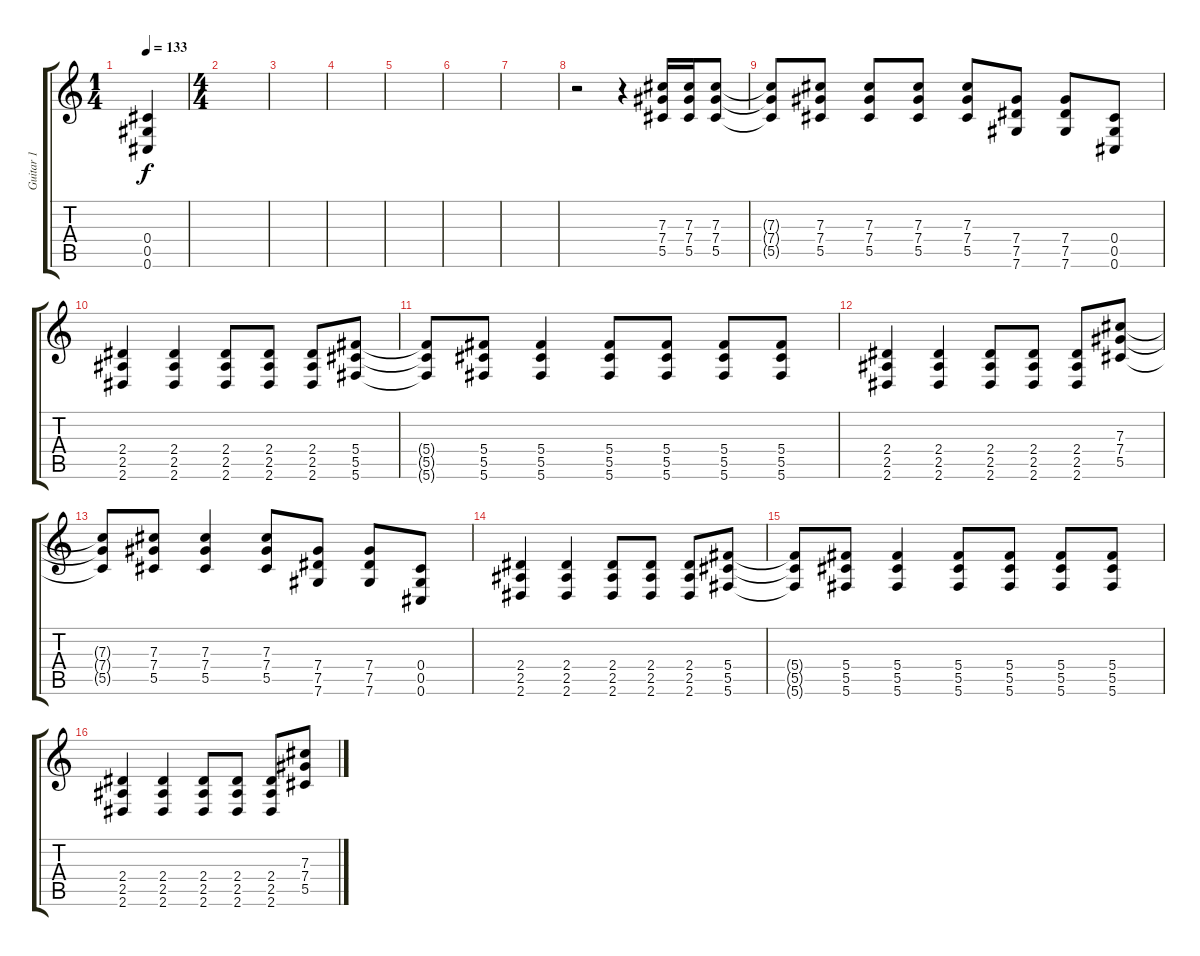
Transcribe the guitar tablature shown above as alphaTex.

\track ("Guitar 1" "Guitar 1") {instrument overdrivenguitar}
\staff {score tabs}
\tuning (Eb4 Bb3 Gb3 Db3 Ab2 Db2) {hide}
\ts (1 4)
\tempo 133
\clef g2
\ks c
(0.4{t} 0.5{t} 0.6{t}).4{dy f} |
\ts (4 4)
|
|
|
|
|
|
r.2 r.4 (7.3 7.4 5.5).16 (7.3 7.4 5.5).16 (7.3 7.4 5.5).8 |
(7.3{t} 7.4{t} 5.5{t}).8 (7.3 7.4 5.5).8 (7.3 7.4 5.5).8 (7.3 7.4 5.5).8 (7.3 7.4 5.5).8 (7.4 7.5 7.6).8 (7.4 7.5 7.6).8 (0.4 0.5 0.6).8 |
(2.4 2.5 2.6).4 (2.4 2.5 2.6).4 (2.4 2.5 2.6).8 (2.4 2.5 2.6).8 (2.4 2.5 2.6).8 (5.4 5.5 5.6).8 |
(5.4{t} 5.5{t} 5.6{t}).8 (5.4 5.5 5.6).8 (5.4 5.5 5.6).4 (5.4 5.5 5.6).8 (5.4 5.5 5.6).8 (5.4 5.5 5.6).8 (5.4 5.5 5.6).8 |
(2.4 2.5 2.6).4 (2.4 2.5 2.6).4 (2.4 2.5 2.6).8 (2.4 2.5 2.6).8 (2.4 2.5 2.6).8 (7.3 7.4 5.5).8 |
(7.3{t} 7.4{t} 5.5{t}).8 (7.3 7.4 5.5).8 (7.3 7.4 5.5).4 (7.3 7.4 5.5).8 (7.4 7.5 7.6).8 (7.4 7.5 7.6).8 (0.4 0.5 0.6).8 |
(2.4 2.5 2.6).4 (2.4 2.5 2.6).4 (2.4 2.5 2.6).8 (2.4 2.5 2.6).8 (2.4 2.5 2.6).8 (5.4 5.5 5.6).8 |
(5.4{t} 5.5{t} 5.6{t}).8 (5.4 5.5 5.6).8 (5.4 5.5 5.6).4 (5.4 5.5 5.6).8 (5.4 5.5 5.6).8 (5.4 5.5 5.6).8 (5.4 5.5 5.6).8 |
(2.4 2.5 2.6).4 (2.4 2.5 2.6).4 (2.4 2.5 2.6).8 (2.4 2.5 2.6).8 (2.4 2.5 2.6).8 (7.3 7.4 5.5).8
